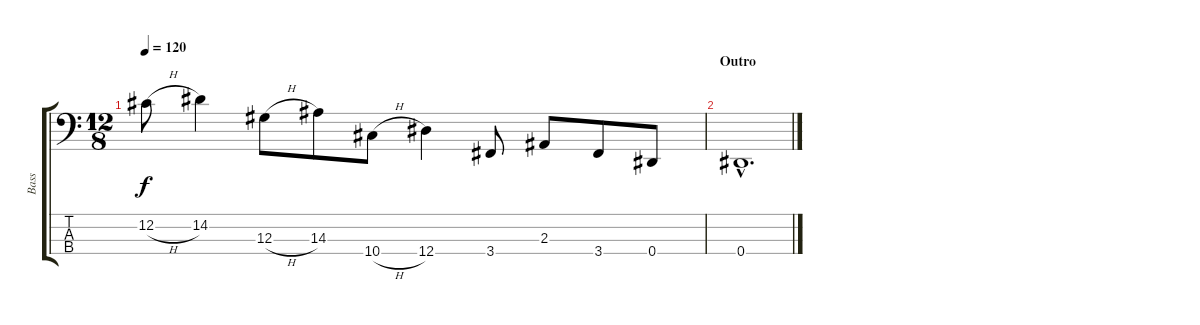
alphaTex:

\track ("Bass" "Bass") {instrument electricbassfinger}
\staff {score tabs}
\tuning (Gb2 Db2 Ab1 Eb1) {hide}
\ts (12 8)
\tempo 120
\clef f4
\ks c
12.2{h}.8{dy f} 14.2.4 12.3{h}.8 14.3.8 10.4{h}.8 12.4.4 3.4.8 2.3.8 3.4.8 0.4.8 |
\section ("" "Outro")
0.4{hac}.1{d}
